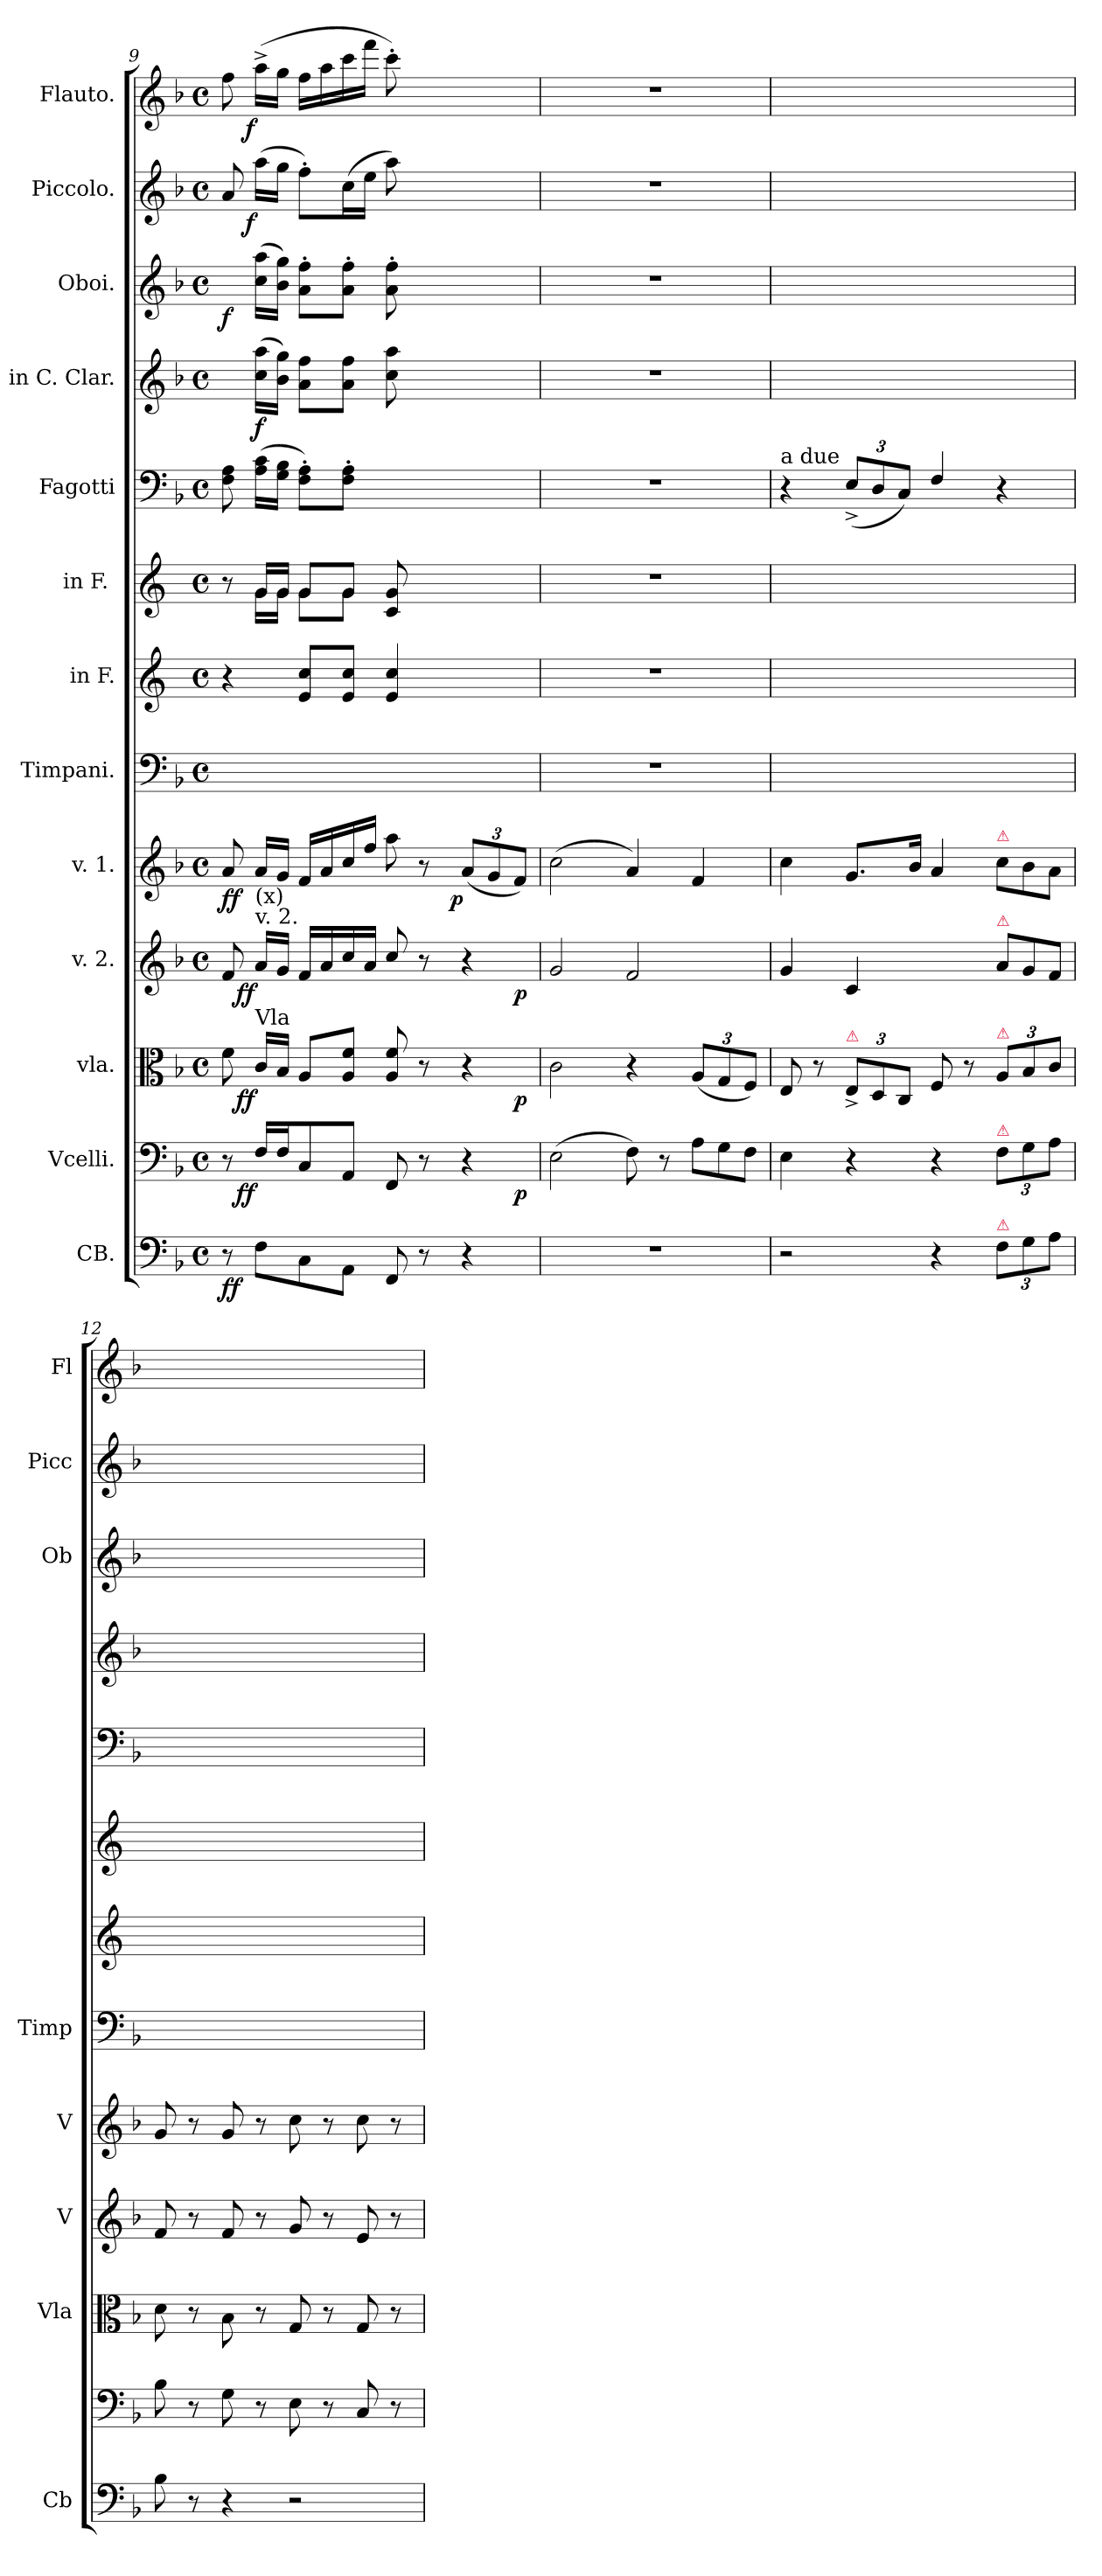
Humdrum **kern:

**kern	**dynam	**kern	**dynam	**kern	**dynam	**kern	**dynam	**kern	**dynam	**kern	**kern	**kern	**kern	**kern	**dynam	**kern	**dynam	**kern	**dynam	**kern	**dynam
*part13	*part13	*part12	*part12	*part11	*part11	*part10	*part10	*part9	*part9	*part8	*part7	*part6	*part5	*part4	*part4	*part3	*part3	*part2	*part2	*part1	*part1
*staff13	*staff13	*staff12	*staff12	*staff11	*staff11	*staff10	*staff10	*staff9	*staff9	*staff8	*staff7	*staff6	*staff5	*staff4	*staff4	*staff3	*staff3	*staff2	*staff2	*staff1	*staff1
*I"CB.	*	*I"Vcelli.	*	*I"vla.	*	*I"v. 2.	*	*I"v. 1.	*	*I"Timpani.	*I"in F.	*I"in F. 	*I"Fagotti	*I"in C. Clar.	*	*I"Oboi.	*	*I"Piccolo.	*	*I"Flauto.	*
*I'Cb	*	*	*	*I'Vla	*	*I'V	*	*I'V	*	*I'Timp	*	*	*	*	*	*I'Ob	*	*I'Picc	*	*I'Fl	*
*clefF4	*	*clefF4	*	*clefC3	*	*clefG2	*	*clefG2	*	*clefF4	*clefG2	*clefG2	*clefF4	*clefG2	*	*clefG2	*	*clefG2	*	*clefG2	*
*	*	*	*	*	*	*	*	*	*	*	*ITrd4c7	*ITrd4c7	*	*	*	*	*	*	*	*	*
*k[b-]	*	*k[b-]	*	*k[b-]	*	*k[b-]	*	*k[b-]	*	*k[b-]	*k[b-]	*k[b-]	*k[b-]	*k[b-]	*	*k[b-]	*	*k[b-]	*	*k[b-]	*
*M4/4	*	*M4/4	*	*M4/4	*	*M4/4	*	*M4/4	*	*M4/4	*M4/4	*M4/4	*M4/4	*M4/4	*	*M4/4	*	*M4/4	*	*M4/4	*
*met(c)	*	*met(c)	*	*met(c)	*	*met(c)	*	*met(c)	*	*met(c)	*met(c)	*met(c)	*met(c)	*met(c)	*	*met(c)	*	*met(c)	*	*met(c)	*
=9	=9	=9	=9	=9	=9	=9	=9	=9	=9	=9	=9	=9	=9	=9	=9	=9	=9	=9	=9	=9	=9
*	*	*^	*	*^	*	*^	*	*	*	*	*	*^	*	*	*	*	*	*	*	*	*
8r	ff	8r	3%2ryy	.	8f\	3%2ryy	.	8f/	3%2ryy	.	8a/	ff	1ryy	4r	8r	8ryy	8F\ 8A\	8ryy	.	8ryy	f	8a/	.	8ff\	.
!	!	!	!	!	!	!	!	!LO:TX:a:t=(x)\nv. 2.	!	!	!	!	!	!	!	!	!	!	!	!	!	!	!	!	!
!	!	!	!	!	!LO:TX:a:t=Vla	!	!	!	!	!	!	!	!	!	!	!	!	!	!	!	!	!	!	!	!
!	!	!	!	!LO:DY:rj	!	!	!LO:DY:rj	!	!	!LO:DY:rj	!	!	!	!	!	!	!	!	!	!	!	!	!LO:DY:rj	!	!LO:DY:rj
8F\L	.	16F/LL	.	ff	16c/LL	.	ff	16a/LL	.	ff	16a/LL	.	.	.	16c/LL	16c\LL	(16A\ 16c\LL	(16cc\ 16aa\LL	f	(16cc\ 16aa\LL	.	(16aa\LL	f	(16aa^\LL	f
.	.	16F/J	.	.	16B-/JJ	.	.	16g/JJ	.	.	16g/JJ	.	.	.	16c/JJ	16c\JJ	16G\ 16B-\JJ	16b-\ 16gg\JJ)	.	16b-\ 16gg\JJ)	.	16gg\JJ	.	16gg\JJ	.
8C\	.	8C/	.	.	8A/L	.	.	16f/LL	.	.	16f/LL	.	.	8A/ 8f/L	8c/L	8c\L	8F'\ 8A'\L)	8a\ 8ff\L	.	8a'\ 8ff'\L	.	8ff'\L)	.	16ff\LL	.
.	.	.	.	.	.	.	.	16a/	.	.	16a/	.	.	.	.	.	.	.	.	.	.	.	.	16aa\	.
8AA\J	.	8AA/J	.	.	8A/ 8f/J	.	.	16cc/	.	.	16cc/	.	.	8A/ 8f/J	8c/J	8c\J	8F'\ 8A'\J	8a\ 8ff\J	.	8a'\ 8ff'\J	.	(16cc\L	.	16ccc\	.
.	.	.	.	.	.	.	.	16a/JJ	.	.	16ff/JJ	.	.	.	.	.	.	.	.	.	.	16ee\JJ	.	16fff\JJ	.
8FF/	.	8FF/	.	.	8A/ 8f/	.	.	8cc/	.	.	8aa\	.	.	4A/ 4f/	8F/ 8c/	2ryy	2ryy	8cc\ 8aa\	.	8a'\ 8ff'\	.	8aa\)	.	8ccc'\)	.
8r	.	8r	.	.	8r	.	.	8r	.	.	8r	.	.	.	8ryy	.	.	8ryy	.	8ryy	.	8ryy	.	8ryy	.
.	.	.	6.ryy	.	.	6.ryy	.	.	6.ryy	.	.	.	.	.	.	.	.	.	.	.	.	.	.	.	.
!	!	!	!	!	!	!	!	!	!	!	!	!LO:DY:rj	!	!	!	!	!	!	!	!	!	!	!	!	!
4r	.	4r	.	.	4r	.	.	4r	.	.	(12a/L	p	.	4ryy	4ryy	.	.	4ryy	.	4ryy	.	4ryy	.	4ryy	.
.	.	.	.	.	.	.	.	.	.	.	12g/	.	.	.	.	.	.	.	.	.	.	.	.	.	.
.	.	.	12ryy	p	.	12ryy	p	.	12ryy	p	12f/J)	.	.	.	.	.	.	.	.	.	.	.	.	.	.
*	*	*v	*v	*	*	*	*	*v	*v	*	*	*	*	*	*v	*v	*	*	*	*	*	*	*	*	*
*	*	*	*	*v	*v	*	*	*	*	*	*	*	*	*	*	*	*	*	*	*	*	*
=10	=10	=10	=10	=10	=10	=10	=10	=10	=10	=10	=10	=10	=10	=10	=10	=10	=10	=10	=10	=10	=10
1r	.	(2E\	.	2c\	.	2g/	.	(2cc\	.	1r	1r	1r	1r	1r	.	1r	.	1r	.	1r	.
.	.	8F\)	.	4r	.	2f/	.	4a/)	.	.	.	.	.	.	.	.	.	.	.	.	.
.	.	8r	.	.	.	.	.	.	.	.	.	.	.	.	.	.	.	.	.	.	.
*	*	*Xtuplet	*	*	*	*	*	*	*	*	*	*	*	*	*	*	*	*	*	*	*
.	.	12A\L	.	(12A/L	.	.	.	4f/	.	.	.	.	.	.	.	.	.	.	.	.	.
.	.	12G\	.	12G/	.	.	.	.	.	.	.	.	.	.	.	.	.	.	.	.	.
.	.	12F\J	.	12F/J)	.	.	.	.	.	.	.	.	.	.	.	.	.	.	.	.	.
=11	=11	=11	=11	=11	=11	=11	=11	=11	=11	=11	=11	=11	=11	=11	=11	=11	=11	=11	=11	=11	=11
!	!	!	!	!	!	!	!	!	!	!	!	!	!LO:TX:a:t=a due	!	!	!	!	!	!	!	!
2r	.	4E\	.	8E/	.	4g/	.	4cc\	.	1ryy	1ryy	1ryy	4r	1ryy	.	1ryy	.	1ryy	.	1ryy	.
.	.	.	.	8r	.	.	.	.	.	.	.	.	.	.	.	.	.	.	.	.	.
!	!	!	!	!LO:TX:a:color=crimson:t=⚠	!	!	!	!	!	!	!	!	!	!	!	!	!	!	!	!	!
.	.	4r	.	12E^/L	.	4c/	.	8.g/L	.	.	.	.	(12E^/L	.	.	.	.	.	.	.	.
.	.	.	.	12D/	.	.	.	.	.	.	.	.	12D/	.	.	.	.	.	.	.	.
.	.	.	.	12C/J	.	.	.	.	.	.	.	.	12C/J)	.	.	.	.	.	.	.	.
.	.	.	.	.	.	.	.	16b-/Jk	.	.	.	.	.	.	.	.	.	.	.	.	.
4r	.	4r	.	8F/	.	4ryy	.	4a/	.	.	.	.	4F/	.	.	.	.	.	.	.	.
.	.	.	.	8r	.	.	.	.	.	.	.	.	.	.	.	.	.	.	.	.	.
*	*	*tuplet	*	*	*	*Xtuplet	*	*Xtuplet	*	*	*	*	*	*	*	*	*	*	*	*	*
!	!	!	!	!	!	!	!	!LO:TX:a:color=crimson:t=⚠	!	!	!	!	!	!	!	!	!	!	!	!	!
!	!	!	!	!	!	!LO:TX:a:color=crimson:t=⚠	!	!	!	!	!	!	!	!	!	!	!	!	!	!	!
!	!	!	!	!LO:TX:a:color=crimson:t=⚠	!	!	!	!	!	!	!	!	!	!	!	!	!	!	!	!	!
!	!	!LO:TX:a:color=crimson:t=⚠	!	!	!	!	!	!	!	!	!	!	!	!	!	!	!	!	!	!	!
!LO:TX:a:color=crimson:t=⚠	!	!	!	!	!	!	!	!	!	!	!	!	!	!	!	!	!	!	!	!	!
12F\L	.	12F\L	.	12A/L	.	12a/L	.	12cc\L	.	.	.	.	4r	.	.	.	.	.	.	.	.
12G\	.	12G\	.	12B-/	.	12g/	.	12b-\	.	.	.	.	.	.	.	.	.	.	.	.	.
12A\J	.	12A\J	.	12c/J	.	12f/J	.	12a\J	.	.	.	.	.	.	.	.	.	.	.	.	.
=12	=12	=12	=12	=12	=12	=12	=12	=12	=12	=12	=12	=12	=12	=12	=12	=12	=12	=12	=12	=12	=12
8B-\	.	8B-\	.	8d\	.	8f/	.	8g/	.	1ryy	1ryy	1ryy	1ryy	1ryy	.	1ryy	.	1ryy	.	1ryy	.
8r	.	8r	.	8r	.	8r	.	8r	.	.	.	.	.	.	.	.	.	.	.	.	.
4r	.	8G\	.	8B-\	.	8f/	.	8g/	.	.	.	.	.	.	.	.	.	.	.	.	.
.	.	8r	.	8r	.	8r	.	8r	.	.	.	.	.	.	.	.	.	.	.	.	.
2r	.	8E\	.	8G/	.	8g/	.	8cc\	.	.	.	.	.	.	.	.	.	.	.	.	.
.	.	8r	.	8r	.	8r	.	8r	.	.	.	.	.	.	.	.	.	.	.	.	.
.	.	8C/	.	8G/	.	8e/	.	8cc\	.	.	.	.	.	.	.	.	.	.	.	.	.
.	.	8r	.	8r	.	8r	.	8r	.	.	.	.	.	.	.	.	.	.	.	.	.
=	=	=	=	=	=	=	=	=	=	=	=	=	=	=	=	=	=	=	=	=	=
*-	*-	*-	*-	*-	*-	*-	*-	*-	*-	*-	*-	*-	*-	*-	*-	*-	*-	*-	*-	*-	*-
